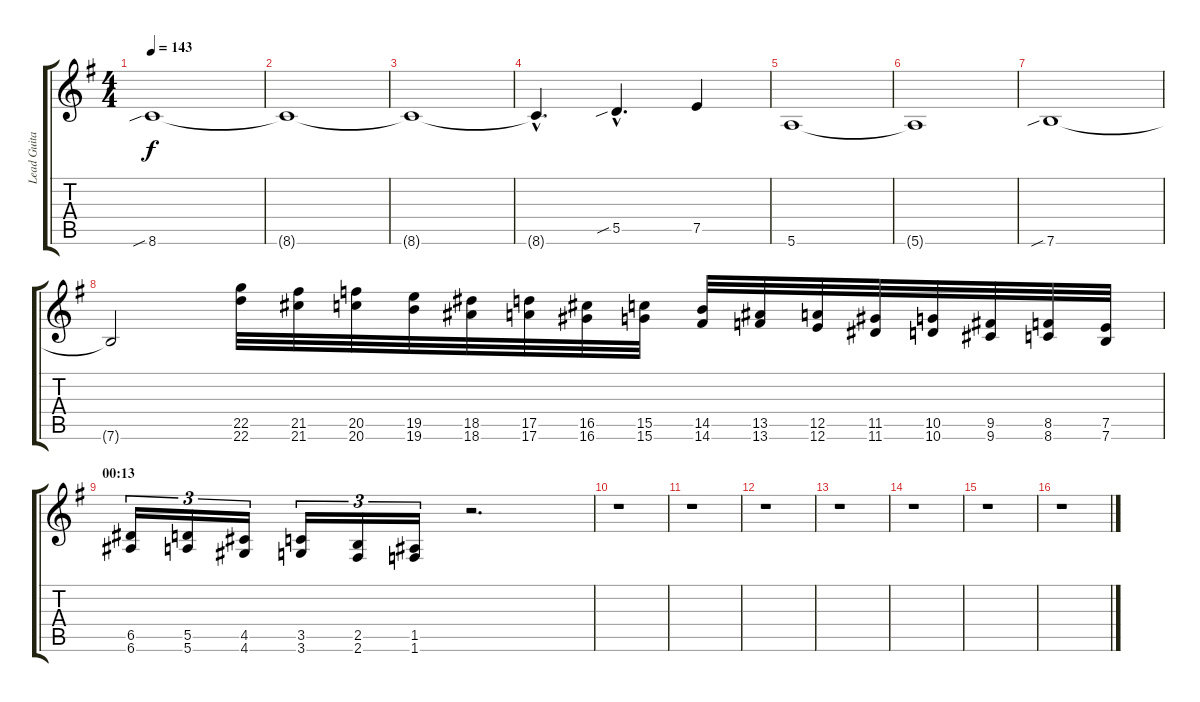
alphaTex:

\track ("Lead Guitar" "Lead Guita") {instrument distortionguitar}
\staff {score tabs}
\tuning (E4 B3 G3 D3 A2 E2) {hide}
\ts (4 4)
\tempo 143
\clef g2
\ks g
8.6{sib}.1{dy f instrument distortionguitar} |
8.6{t}.1 |
8.6{t}.1 |
8.6{hac t}.4{d} 5.5{sib hac}.4{d} 7.5.4 |
5.6.1 |
5.6{t}.1 |
7.6{sib}.1 |
7.6{t}.2 (22.5 22.6).32{instrument guitarfretnoise} (21.5 21.6).32 (20.5 20.6).32 (19.5 19.6).32 (18.5 18.6).32 (17.5 17.6).32 (16.5 16.6).32 (15.5 15.6).32 (14.5 14.6).32 (13.5 13.6).32 (12.5 12.6).32 (11.5 11.6).32 (10.5 10.6).32 (9.5 9.6).32 (8.5 8.6).32 (7.5 7.6).32 |
\section ("" "00:13")
(6.5 6.6).16{tu (3 2)} (5.5 5.6).16{tu (3 2)} (4.5 4.6).16{tu (3 2)} (3.5 3.6).16{tu (3 2)} (2.5 2.6).16{tu (3 2)} (1.5 1.6).16{tu (3 2)} r.2{d volume 16 instrument distortionguitar} |
r.1 |
r.1 |
r.1 |
r.1 |
r.1 |
r.1 |
r.1
